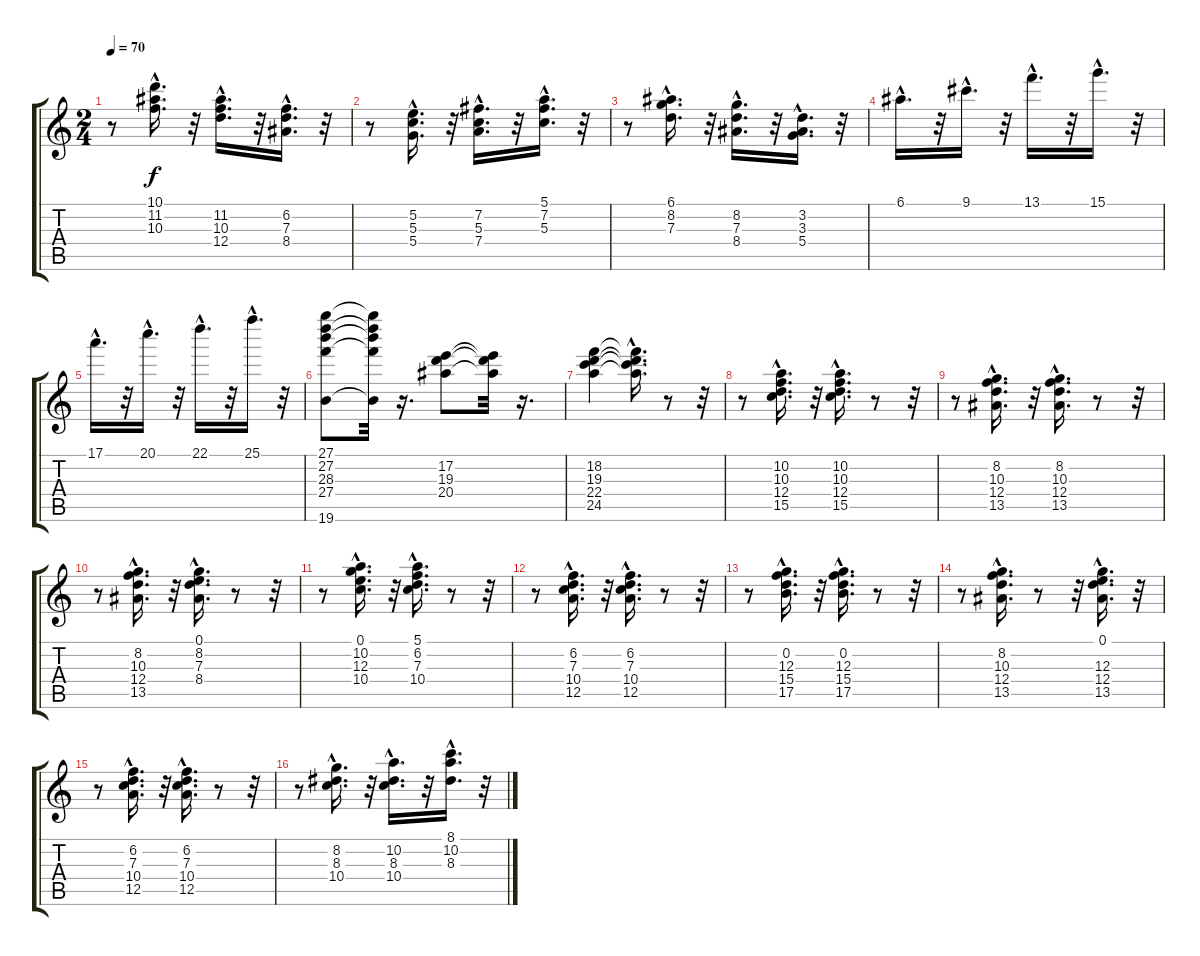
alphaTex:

\track "" {instrument electricguitarclean}
\staff {score tabs}
\tuning (E4 B3 G3 D3 A2 E2) {hide}
\ts (2 4)
\tempo 70
\clef g2
\ks c
r.8{dy f} (10.1{hac} 11.2{hac} 10.3{hac}).16{d} r.32 (11.2{hac} 10.3{hac} 12.4{hac}).16{d} r.32 (6.2{hac} 7.3{hac} 8.4{hac}).16{d} r.32 |
r.8 (5.2{hac} 5.3{hac} 5.4{hac}).16{d} r.32 (7.2{hac} 5.3{hac} 7.4{hac}).16{d} r.32 (5.1{hac} 7.2{hac} 5.3{hac}).16{d} r.32 |
r.8 (6.1{hac} 8.2{hac} 7.3{hac}).16{d} r.32 (8.2{hac} 7.3{hac} 8.4{hac}).16{d} r.32 (3.2{hac} 3.3{hac} 5.4{hac}).16{d} r.32 |
6.1{hac}.16{d} r.32 9.1{hac}.16{d} r.32 13.1{hac}.16{d} r.32 15.1{hac}.16{d} r.32 |
17.1{hac}.16{d} r.32 20.1{hac}.16{d} r.32 22.1{hac}.16{d} r.32 25.1{hac}.16{d} r.32 |
(27.1 27.2 28.3 27.4 19.6).8 (27.1{t} 27.2{t} 28.3{t} 27.4{t} 19.6{t}).32 r.16{d} (17.2 19.3 20.4).8 (17.2{t} 19.3{t} 20.4{t}).32 r.16{d} |
(18.2 19.3 22.4 24.5).4 (18.2{hac t} 19.3{hac t} 22.4{hac t} 24.5{hac t}).16{d} r.8 r.32 |
r.8 (10.2{hac} 10.3{hac} 12.4{hac} 15.5{hac}).16{d} r.32 (10.2{hac} 10.3{hac} 12.4{hac} 15.5{hac}).16{d} r.8 r.32 |
r.8 (8.2{hac} 10.3{hac} 12.4{hac} 13.5{hac}).16{d} r.32 (8.2{hac} 10.3{hac} 12.4{hac} 13.5{hac}).16{d} r.8 r.32 |
r.8 (8.2{hac} 10.3{hac} 12.4{hac} 13.5{hac}).16{d} r.32 (0.1{hac} 8.2{hac} 7.3{hac} 8.4{hac}).16{d} r.8 r.32 |
r.8 (0.1{hac} 10.2{hac} 12.3{hac} 10.4{hac}).16{d} r.32 (5.1{hac} 6.2{hac} 7.3{hac} 10.4{hac}).16{d} r.8 r.32 |
r.8 (6.2{hac} 7.3{hac} 10.4{hac} 12.5{hac}).16{d} r.32 (6.2{hac} 7.3{hac} 10.4{hac} 12.5{hac}).16{d} r.8 r.32 |
r.8 (0.2{hac} 12.3{hac} 15.4{hac} 17.5{hac}).16{d} r.32 (0.2{hac} 12.3{hac} 15.4{hac} 17.5{hac}).16{d} r.8 r.32 |
r.8 (8.2{hac} 10.3{hac} 12.4{hac} 13.5{hac}).16{d} r.8 r.32 (0.1{hac} 12.3{hac} 12.4{hac} 13.5{hac}).16{d} r.32 |
r.8 (6.2{hac} 7.3{hac} 10.4{hac} 12.5{hac}).16{d} r.32 (6.2{hac} 7.3{hac} 10.4{hac} 12.5{hac}).16{d} r.8 r.32 |
r.8 (8.2{hac} 8.3{hac} 10.4{hac}).16{d} r.32 (10.2{hac} 8.3{hac} 10.4{hac}).16{d} r.32 (8.1{hac} 10.2{hac} 8.3{hac}).16{d} r.32
